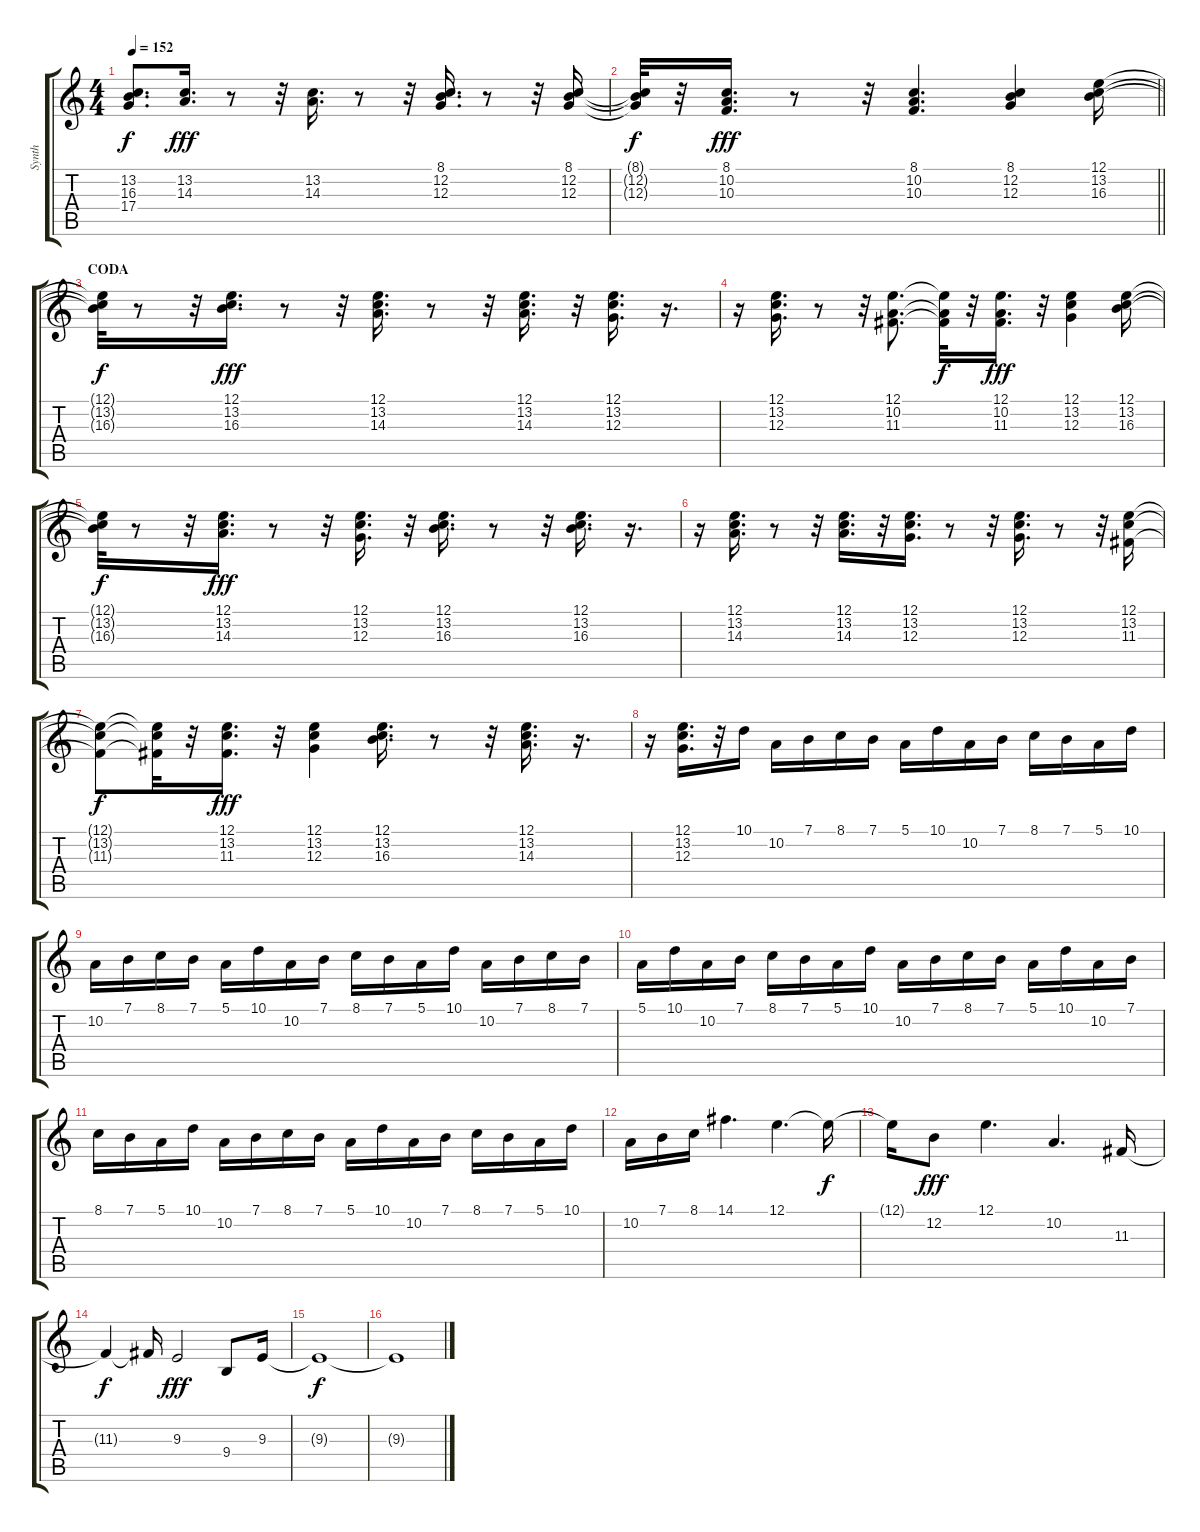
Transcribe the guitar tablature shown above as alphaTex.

\track ("Synth" "Synth") {instrument synthstrings1}
\staff {score tabs}
\tuning (E4 B3 G3 D3 A2 E2) {hide}
\ts (4 4)
\tempo 152
\clef g2
\ks c
(13.2{t} 16.3{t} 17.4{t}).8{d dy f} (13.2 14.3).16{d dy fff} r.8 r.32 (13.2 14.3).16{d} r.8 r.32 (8.1 12.2 12.3).16{d} r.8 r.32 (8.1 12.2 12.3).16 |
\barLineRight lightlight
(8.1{t} 12.2{t} 12.3{t}).32{dy f} r.32 (8.1 10.2 10.3).16{d dy fff} r.8 r.32 (8.1 10.2 10.3).4{d} (8.1 12.2 12.3).4 (12.1 13.2 16.3).16 |
\section ("" "CODA")
(12.1{t} 13.2{t} 16.3{t}).32{dy f} r.8 r.32 (12.1 13.2 16.3).16{d dy fff} r.8 r.32 (12.1 13.2 14.3).16{d} r.8 r.32 (12.1 13.2 14.3).16{d} r.32 (12.1 13.2 12.3).16{d} r.16{d} |
r.16 (12.1 13.2 12.3).16{d} r.8 r.32 (12.1 10.2 11.3).8{d} (12.1{t} 10.2{t} 11.3{t}).32{dy f} r.32 (12.1 10.2 11.3).16{d dy fff} r.32 (12.1 13.2 12.3).4 (12.1 13.2 16.3).16 |
(12.1{t} 13.2{t} 16.3{t}).32{dy f} r.8 r.32 (12.1 13.2 14.3).16{d dy fff} r.8 r.32 (12.1 13.2 12.3).16{d} r.32 (12.1 13.2 16.3).16{d} r.8 r.32 (12.1 13.2 16.3).16{d} r.16{d} |
r.16 (12.1 13.2 14.3).16{d} r.8 r.32 (12.1 13.2 14.3).16{d} r.32 (12.1 13.2 12.3).16{d} r.8 r.32 (12.1 13.2 12.3).16{d} r.8 r.32 (12.1 13.2 11.3).16 |
(12.1{t} 13.2{t} 11.3{t}).8{dy f} (12.1{t} 13.2{t} 11.3{t}).32 r.32 (12.1 13.2 11.3).16{d dy fff} r.32 (12.1 13.2 12.3).4 (12.1 13.2 16.3).16{d} r.8 r.32 (12.1 13.2 14.3).16{d} r.16{d} |
r.16 (12.1 13.2 12.3).16{d} r.32 10.1.16 10.2.16 7.1.16 8.1.16 7.1.16 5.1.16 10.1.16 10.2.16 7.1.16 8.1.16 7.1.16 5.1.16 10.1.16 |
10.2.16 7.1.16 8.1.16 7.1.16 5.1.16 10.1.16 10.2.16 7.1.16 8.1.16 7.1.16 5.1.16 10.1.16 10.2.16 7.1.16 8.1.16 7.1.16 |
5.1.16 10.1.16 10.2.16 7.1.16 8.1.16 7.1.16 5.1.16 10.1.16 10.2.16 7.1.16 8.1.16 7.1.16 5.1.16 10.1.16 10.2.16 7.1.16 |
8.1.16 7.1.16 5.1.16 10.1.16 10.2.16 7.1.16 8.1.16 7.1.16 5.1.16 10.1.16 10.2.16 7.1.16 8.1.16 7.1.16 5.1.16 10.1.16 |
10.2.16 7.1.16 8.1.16 14.1.4{d instrument pad8sweep} 12.1.4{d} 12.1{t}.16{dy f} |
12.1{t}.16 12.2.8{dy fff} 12.1.4{d} 10.2.4{d} 11.3.16 |
11.3{t}.4{dy f} 11.3{t}.16 9.3.2{dy fff} 9.4.8 9.3.16 |
9.3{t}.1{dy f} |
9.3{t}.1
